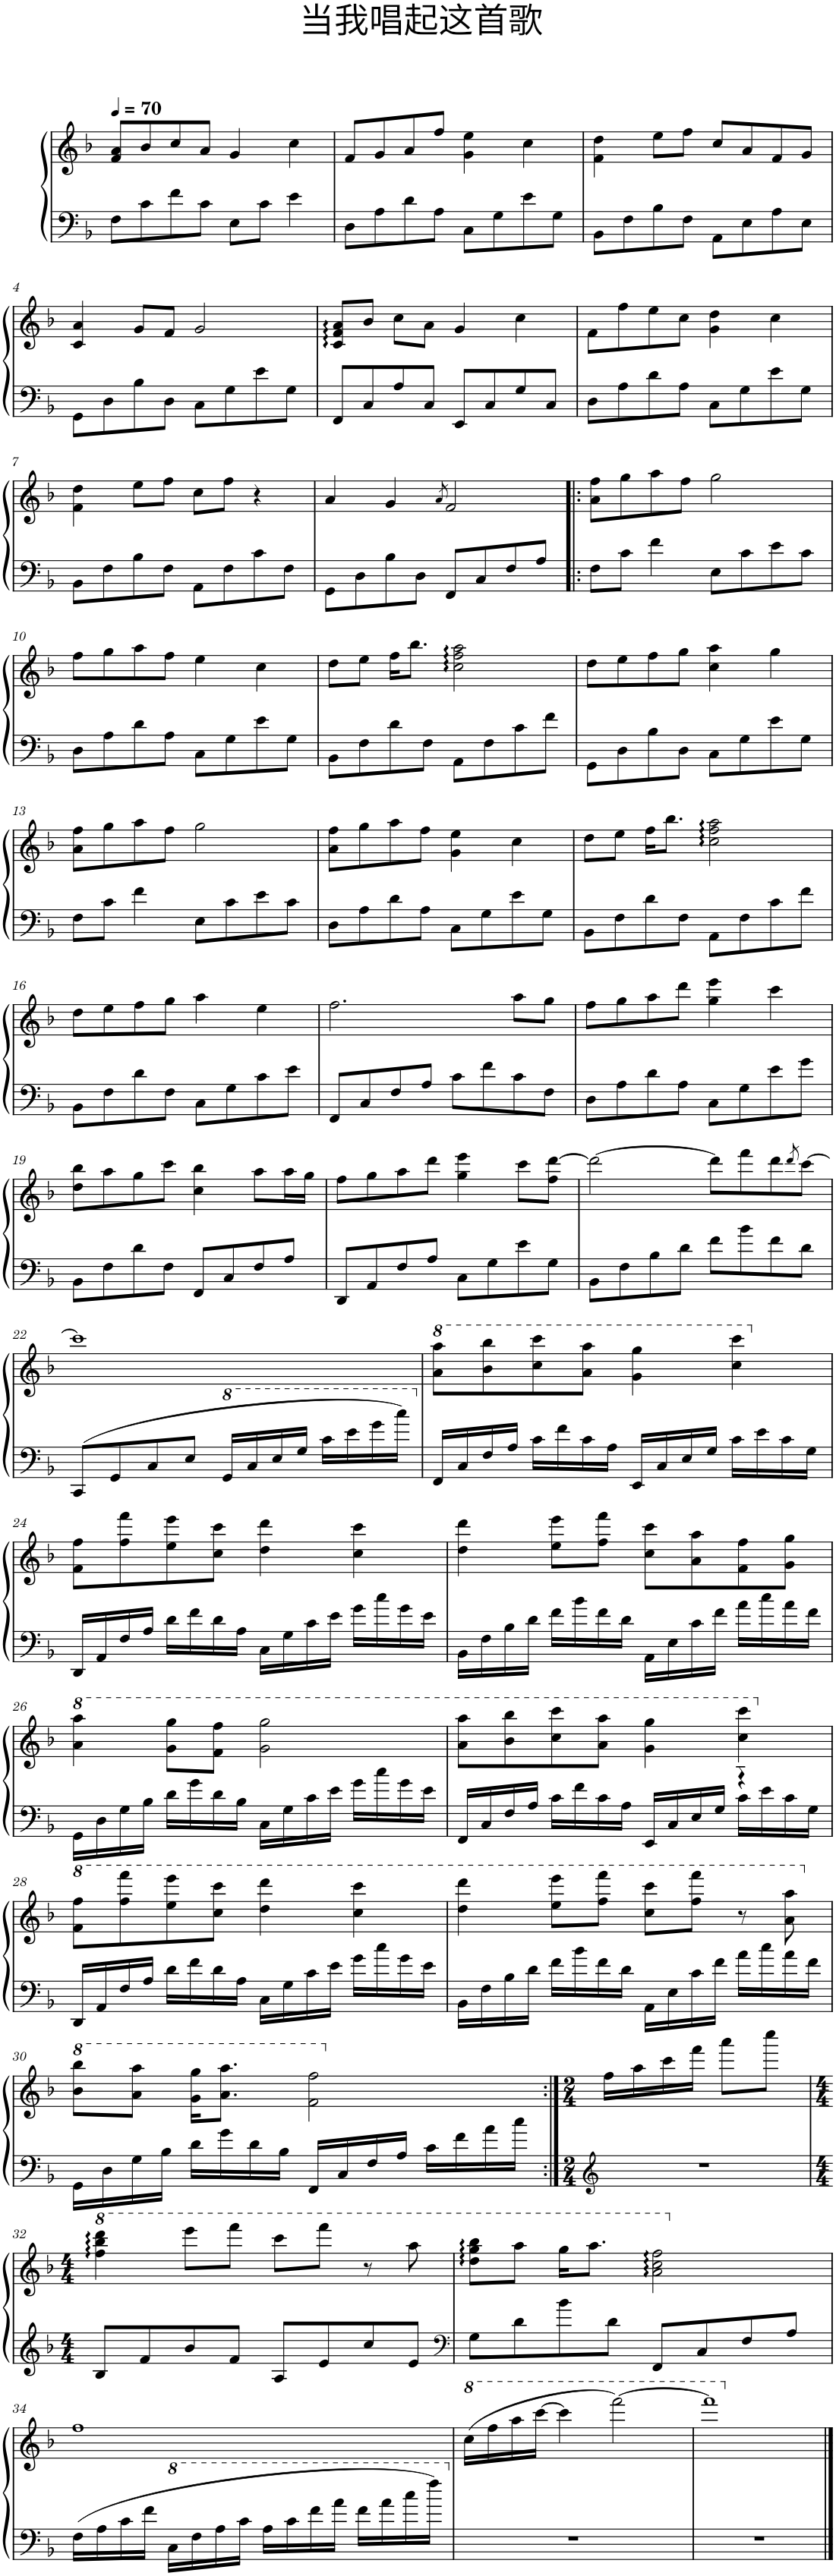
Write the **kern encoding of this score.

**kern	**kern
*part1	*part1
*staff2	*staff1
*I"Piano	*
*I'Pno	*
*clefF4	*clefG2
*k[b-]	*k[b-]
=1	=1
8F\L	8f/ 8a/L
8c\	8b-/
8f\	8cc/
8c\J	8a/J
8E\L	4g/
8c\J	.
4e\	4cc\
=2	=2
8D\L	8f/L
8A\	8g/
8d\	8a/
8A\J	8ff/J
8C\L	4g\ 4ee\
8G\	.
8e\	4cc\
8G\J	.
=3	=3
8BB-\L	4f\ 4dd\
8F\	.
8B-\	8ee\L
8F\J	8ff\J
8AA\L	8cc/L
8E\	8a/
8A\	8f/
8E\J	8g/J
!!LO:LB:g=z
=4	=4
8GG\L	4c/ 4a/
8D\	.
8B-\	8g/L
8D\J	8f/J
8C\L	2g/
8G\	.
8e\	.
8G\J	.
=5	=5
8FF/L	8c/:: 8f/:: 8a/::L
8C/	8b-/J
8A/	8cc\L
8C/J	8a\J
8EE/L	4g/
8C/	.
8G/	4cc\
8C/J	.
=6	=6
8D\L	8f\L
8A\	8ff\
8d\	8ee\
8A\J	8cc\J
8C\L	4g\ 4dd\
8G\	.
8e\	4cc\
8G\J	.
!!LO:LB:g=z
=7	=7
8BB-\L	4f\ 4dd\
8F\	.
8B-\	8ee\L
8F\J	8ff\J
8AA\L	8cc\L
8F\	8ff\J
8c\	4r
8F\J	.
=8	=8
8GG\L	4a/
8D\	.
8B-\	4g/
8D\J	.
.	8qa/
8FF/L	2f/
8C/	.
8F/	.
8A/J	.
=9!|:	=9!|:
8F\L	8a\ 8ff\L
8c\J	8gg\
4f\	8aa\
.	8ff\J
8E\L	2gg\
8c\	.
8e\	.
8c\J	.
!!LO:LB:g=z
=10	=10
8D\L	8ff\L
8A\	8gg\
8d\	8aa\
8A\J	8ff\J
8C\L	4ee\
8G\	.
8e\	4cc\
8G\J	.
=11	=11
8BB-\L	8dd\L
8F\	8ee\J
8d\	16ff\KL
.	8.bb-\J
8F\J	.
8AA\L	2cc\:: 2ff\:: 2aa\::
8F\	.
8c\	.
8f\J	.
=12	=12
8GG\L	8dd\L
8D\	8ee\
8B-\	8ff\
8D\J	8gg\J
8C\L	4cc\ 4aa\
8G\	.
8e\	4gg\
8G\J	.
!!LO:LB:g=z
=13	=13
8F\L	8a\ 8ff\L
8c\J	8gg\
4f\	8aa\
.	8ff\J
8E\L	2gg\
8c\	.
8e\	.
8c\J	.
=14	=14
8D\L	8a\ 8ff\L
8A\	8gg\
8d\	8aa\
8A\J	8ff\J
8C\L	4g\ 4ee\
8G\	.
8e\	4cc\
8G\J	.
=15	=15
8BB-\L	8dd\L
8F\	8ee\J
8d\	16ff\KL
.	8.bb-\J
8F\J	.
8AA\L	2cc\:: 2ff\:: 2aa\::
8F\	.
8c\	.
8f\J	.
!!LO:LB:g=z
=16	=16
8BB-\L	8dd\L
8F\	8ee\
8d\	8ff\
8F\J	8gg\J
8C\L	4aa\
8G\	.
8c\	4ee\
8e\J	.
=17	=17
8FF/L	2.ff\
8C/	.
8F/	.
8A/J	.
8c\L	.
8f\	.
8c\	8aa\L
8F\J	8gg\J
=18	=18
8D\L	8ff\L
8A\	8gg\
8d\	8aa\
8A\J	8ddd\J
8C\L	4gg\ 4eee\
8G\	.
8e\	4ccc\
8g\J	.
!!LO:LB:g=z
=19	=19
8BB-\L	8dd\ 8bb-\L
8F\	8aa\
8d\	8gg\
8F\J	8ccc\J
8FF/L	4cc\ 4bb-\
8C/	.
8F/	8aa\L
8A/J	16aa\L
.	16gg\JJ
=20	=20
8DD/L	8ff\L
8AA/	8gg\
8F/	8aa\
8A/J	8ddd\J
8C\L	4gg\ 4eee\
8G\	.
8e\	8ccc\L
8G\J	8ff\ [>8ddd\J
=21	=21
8BB-\L	2ddd\_
8F\	.
8B-\	.
8d\J	.
8f\L	8ddd\L]
8b-\	8fff\
8f\	8ddd\
.	8qddd/
8d\J	[8ccc\J
!!LO:LB:g=z
=22	=22
8CC/L	1ccc]
8GG/	.
8C/	.
8E/J	.
*8va	*
16G/LL	.
16c/	.
16e/	.
16g/JJ	.
16cc\LL	.
16ee\	.
16gg\	.
16ccc\JJ	.
=23	=23
*X8va	*
*	*8va
16FF/LL	8aa\ 8aaa\L
16C/	.
16F/	8bb-\ 8bbb-\
16A/JJ	.
16c\LL	8ccc\ 8cccc\
16f\	.
16c\	8aa\ 8aaa\J
16A\JJ	.
16EE/LL	4gg\ 4ggg\
16C/	.
16E/	.
16G/JJ	.
16c\LL	4ccc\ 4cccc\
16e\	.
16c\	.
16G\JJ	.
!!LO:LB:g=z
=24	=24
*	*X8va
16DD/LL	8f\ 8ff\L
16AA/	.
16F/	8ff\ 8fff\
16A/JJ	.
16d\LL	8ee\ 8eee\
16f\	.
16d\	8cc\ 8ccc\J
16A\JJ	.
16C\LL	4dd\ 4ddd\
16G\	.
16c\	.
16e\JJ	.
16g\LL	4cc\ 4ccc\
16cc\	.
16g\	.
16e\JJ	.
=25	=25
16BB-\LL	4dd\ 4ddd\
16F\	.
16B-\	.
16d\JJ	.
16f\LL	8ee\ 8eee\L
16b-\	.
16f\	8ff\ 8fff\J
16d\JJ	.
16AA\LL	8cc\ 8ccc\L
16E\	.
16c\	8a\ 8aa\
16f\JJ	.
16a\LL	8f\ 8ff\
16cc\	.
16a\	8g\ 8gg\J
16f\JJ	.
!!LO:LB:g=z
=26	=26
*	*8va
16GG\LL	4aa\ 4aaa\
16D\	.
16G\	.
16B-\JJ	.
16d\LL	8gg\ 8ggg\L
16g\	.
16d\	8ff\ 8fff\J
16B-\JJ	.
16C\LL	2gg\ 2ggg\
16G\	.
16c\	.
16e\JJ	.
16g\LL	.
16cc\	.
16g\	.
16e\JJ	.
=27	=27
*	*^
16FF/LL	8aa\ 8aaa\L	2.ryy
16C/	.	.
16F/	8bb-\ 8bbb-\	.
16A/JJ	.	.
16c\LL	8ccc\ 8cccc\	.
16f\	.	.
16c\	8aa\ 8aaa\J	.
16A\JJ	.	.
16EE/LL	4gg\ 4ggg\	.
16C/	.	.
16E/	.	.
16G/JJ	.	.
16c\LL	4ccc\~ 4cccc\~	4r
16e\	.	.
16c\	.	.
16G\JJ	.	.
*	*v	*v
!!LO:LB:g=z
=28	=28
*	*X8va
*	*8va
16DD/LL	8ff\ 8fff\L
16AA/	.
16F/	8fff\ 8ffff\
16A/JJ	.
16d\LL	8eee\ 8eeee\
16f\	.
16d\	8ccc\ 8cccc\J
16A\JJ	.
16C\LL	4ddd\ 4dddd\
16G\	.
16c\	.
16e\JJ	.
16g\LL	4ccc\ 4cccc\
16cc\	.
16g\	.
16e\JJ	.
=29	=29
16BB-\LL	4ddd\ 4dddd\
16F\	.
16B-\	.
16d\JJ	.
16f\LL	8eee\ 8eeee\L
16b-\	.
16f\	8fff\ 8ffff\J
16d\JJ	.
16AA\LL	8ccc\ 8cccc\L
16E\	.
16c\	8fff\ 8ffff\J
16f\JJ	.
16a\LL	8r
16cc\	.
16a\	8aa\ 8aaa\
16f\JJ	.
!!LO:LB:g=z
=30	=30
*	*X8va
*	*8va
16GG\LL	8bb-\ 8bbb-\L
16D\	.
16G\	8aa\ 8aaa\J
16B-\JJ	.
16d\LL	16gg\ 16ggg\KL
16g\	8.aa\ 8.aaa\J
16d\	.
16B-\JJ	.
16FF/LL	2ff\ 2fff\
16C/	.
16F/	.
16A/JJ	.
16c\LL	.
16f\	.
16a\	.
16cc\JJ	.
=31:|!	=31:|!
*clefG2	*
*M2/4	*M2/4
*	*X8va
2r	16ff\LL
.	16aa\
.	16ccc\
.	16fff\JJ
.	8aaa\L
.	8cccc\J
!!LO:LB:g=z
=32	=32
*M4/4	*M4/4
*	*8va
8B-/L	4fff\:: 4bbb-\:: 4dddd\::
8f/	.
8b-/	8eeee\L
8f/J	8ffff\J
8A/L	8cccc\L
8e/	8ffff\J
8cc/	8r
8e/J	8aaa\
=33	=33
*clefF4	*
8G\L	8ddd\:: 8ggg\:: 8bbb-\::L
8d\	8aaa\J
8b-\	16ggg\KL
.	8.aaa\J
8d\J	.
8FF/L	2aa\:: 2ccc\:: 2fff\::
8C/	.
8F/	.
8A/J	.
!!LO:LB:g=z
=34	=34
*	*X8va
16F\LL	1ff
16A\	.
16c\	.
16f\JJ	.
*8va	*
16c\LL	.
16f\	.
16a\	.
16cc\JJ	.
16a\LL	.
16cc\	.
16ff\	.
16aa\JJ	.
16ff\LL	.
16aa\	.
16ccc\	.
16fff\JJ	.
=35	=35
*X8va	*
*	*8va
1r	(>16ccc\LL
.	16fff\
.	16aaa\
.	[>16cccc\JJ
.	4cccc\]
.	[>2ffff\)
=36	=36
1r	1ffff]
*	*X8va
==	==
*-	*-
